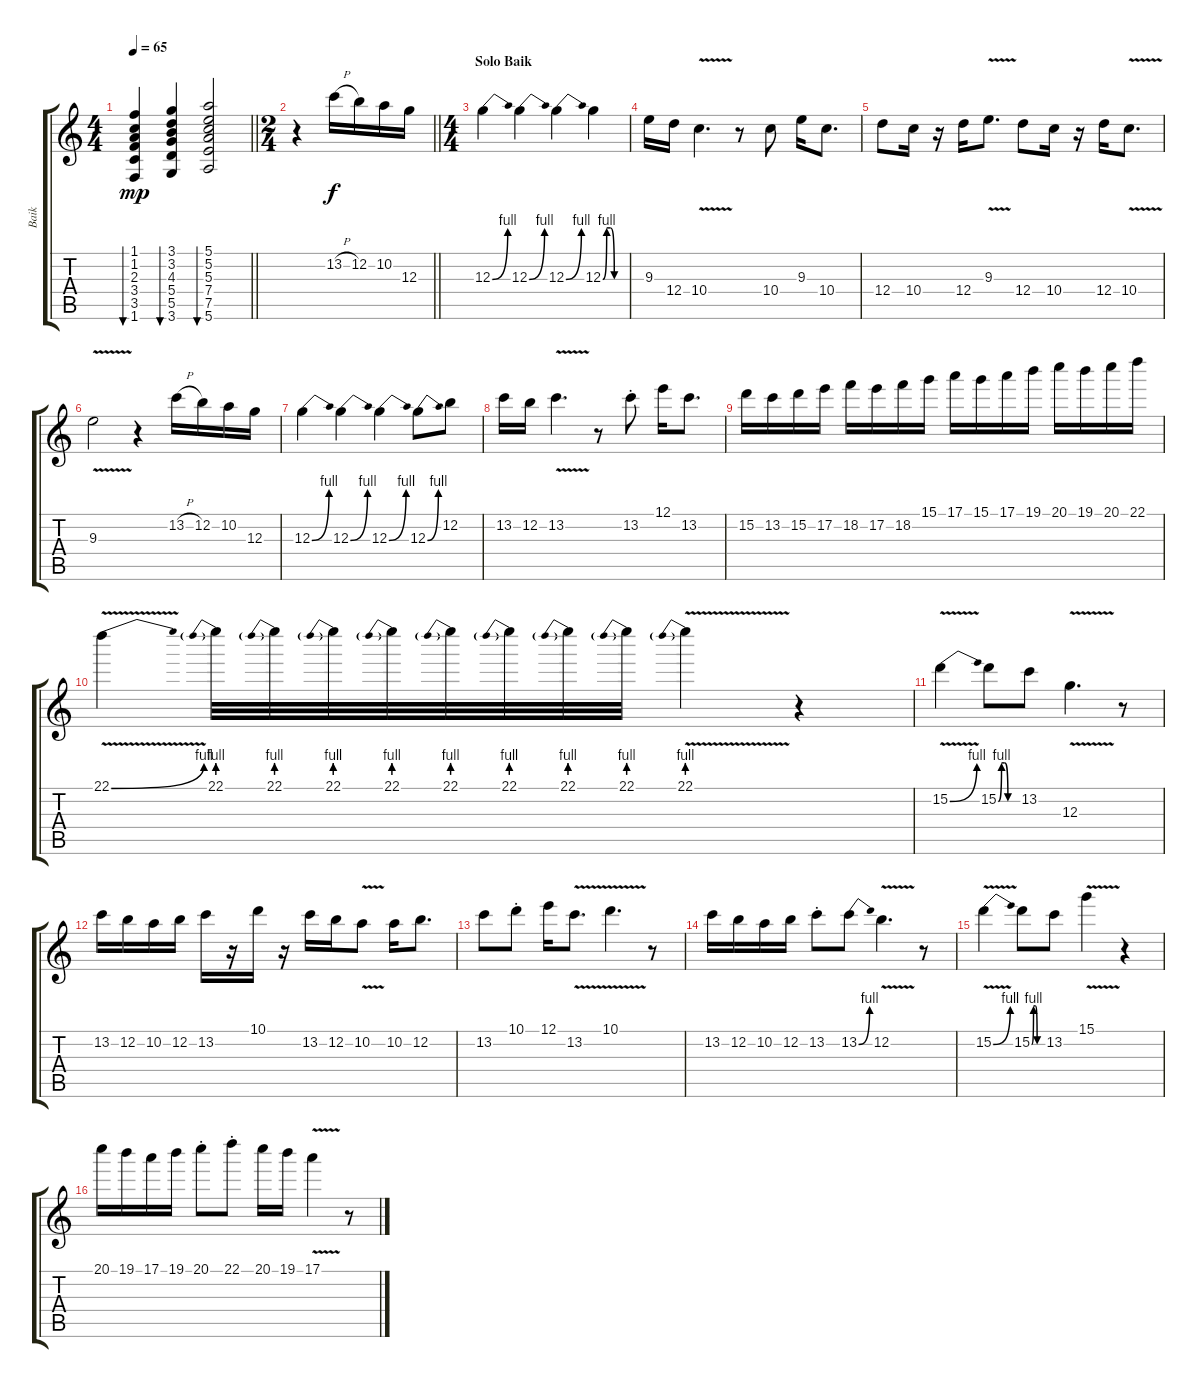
\track ("Baik" "Baik") {instrument distortionguitar}
\staff {score tabs}
\tuning (E4 B3 G3 D3 A2 E2) {hide}
\ts (4 4)
\tempo 65
\clef g2
\barLineRight lightlight
\ks c
(1.1 1.2 2.3 3.4 3.5 1.6).4{bu 30 dy mp} (3.1 3.2 4.3 5.4 5.5 3.6).4{bu 30} (5.1 5.2 5.3 7.4 7.5 5.6).2{bu 30} |
\ts (2 4)
\barLineRight lightlight
r.4 13.2{h}.16{dy f instrument distortionguitar} 12.2.16 10.2.16 12.3.16 |
\ts (4 4)
\section ("" "Solo Baik")
12.3{be (bend 0 0 60 4)}.4 12.3{be (bend 0 0 60 4)}.4 12.3{be (bend 0 0 60 4)}.4 12.3{be (custom 0 0 10 4 20 4 30 0 60 0)}.4 |
9.3.16 12.4.16 10.4{v}.4{d} r.8 10.4.8 9.3.16 10.4.8{d} |
12.4.8 10.4.16 r.16 12.4.16 9.3{v}.8{d} 12.4.8 10.4.16 r.16 12.4.16 10.4{v}.8{d} |
9.3{v}.2 r.4 13.2{h}.16 12.2.16 10.2.16 12.3.16 |
12.3{be (bend 0 0 60 4)}.4 12.3{be (bend 0 0 60 4)}.4 12.3{be (bend 0 0 60 4)}.4 12.3{be (bend 0 0 60 4)}.8 12.2.8 |
13.2.16 12.2.16 13.2{v}.4{d} r.8 13.2{st}.8 12.1.16 13.2.8{d} |
15.2.16 13.2.16 15.2.16 17.2.16 18.2.16 17.2.16 18.2.16 15.1.16 17.1.16 15.1.16 17.1.16 19.1.16 20.1.16 19.1.16 20.1.16 22.1.16 |
22.1{be (bend 0 0 60 4) v}.4 22.1{be (prebend 0 4 60 4)}.32 22.1{be (prebend 0 4 60 4)}.32 22.1{be (prebend 0 4 60 4)}.32 22.1{be (prebend 0 4 60 4)}.32 22.1{be (prebend 0 4 60 4)}.32 22.1{be (prebend 0 4 60 4)}.32 22.1{be (prebend 0 4 60 4)}.32 22.1{be (prebend 0 4 60 4)}.32 22.1{be (prebend 0 4 60 4) v}.4 r.4 |
15.2{be (bend 0 0 60 4) v}.4 15.2{be (custom 0 0 10 4 20 4 30 0 60 0)}.8 13.2.8 12.3{v}.4{d} r.8 |
13.2.16 12.2.16 10.2.16 12.2.16 13.2.16 r.16 10.1.16 r.16 13.2.16 12.2.16 10.2{v}.8 10.2.16 12.2.8{d} |
13.2.8 10.1{st}.8 12.1.16 13.2{v}.8{d} 10.1{v}.4{d} r.8 |
13.2.16 12.2.16 10.2.16 12.2.16 13.2{st}.8 13.2{be (bend 0 0 60 4)}.8 12.2{v}.4{d} r.8 |
15.2{be (bend 0 0 60 4) v}.4 15.2{be (custom 0 0 10 4 20 4 30 0 60 0)}.8 13.2.8 15.1{v}.4 r.4 |
20.1.16 19.1.16 17.1.16 19.1.16 20.1{st}.8 22.1{st}.8 20.1.16 19.1.16 17.1{v}.4 r.8
